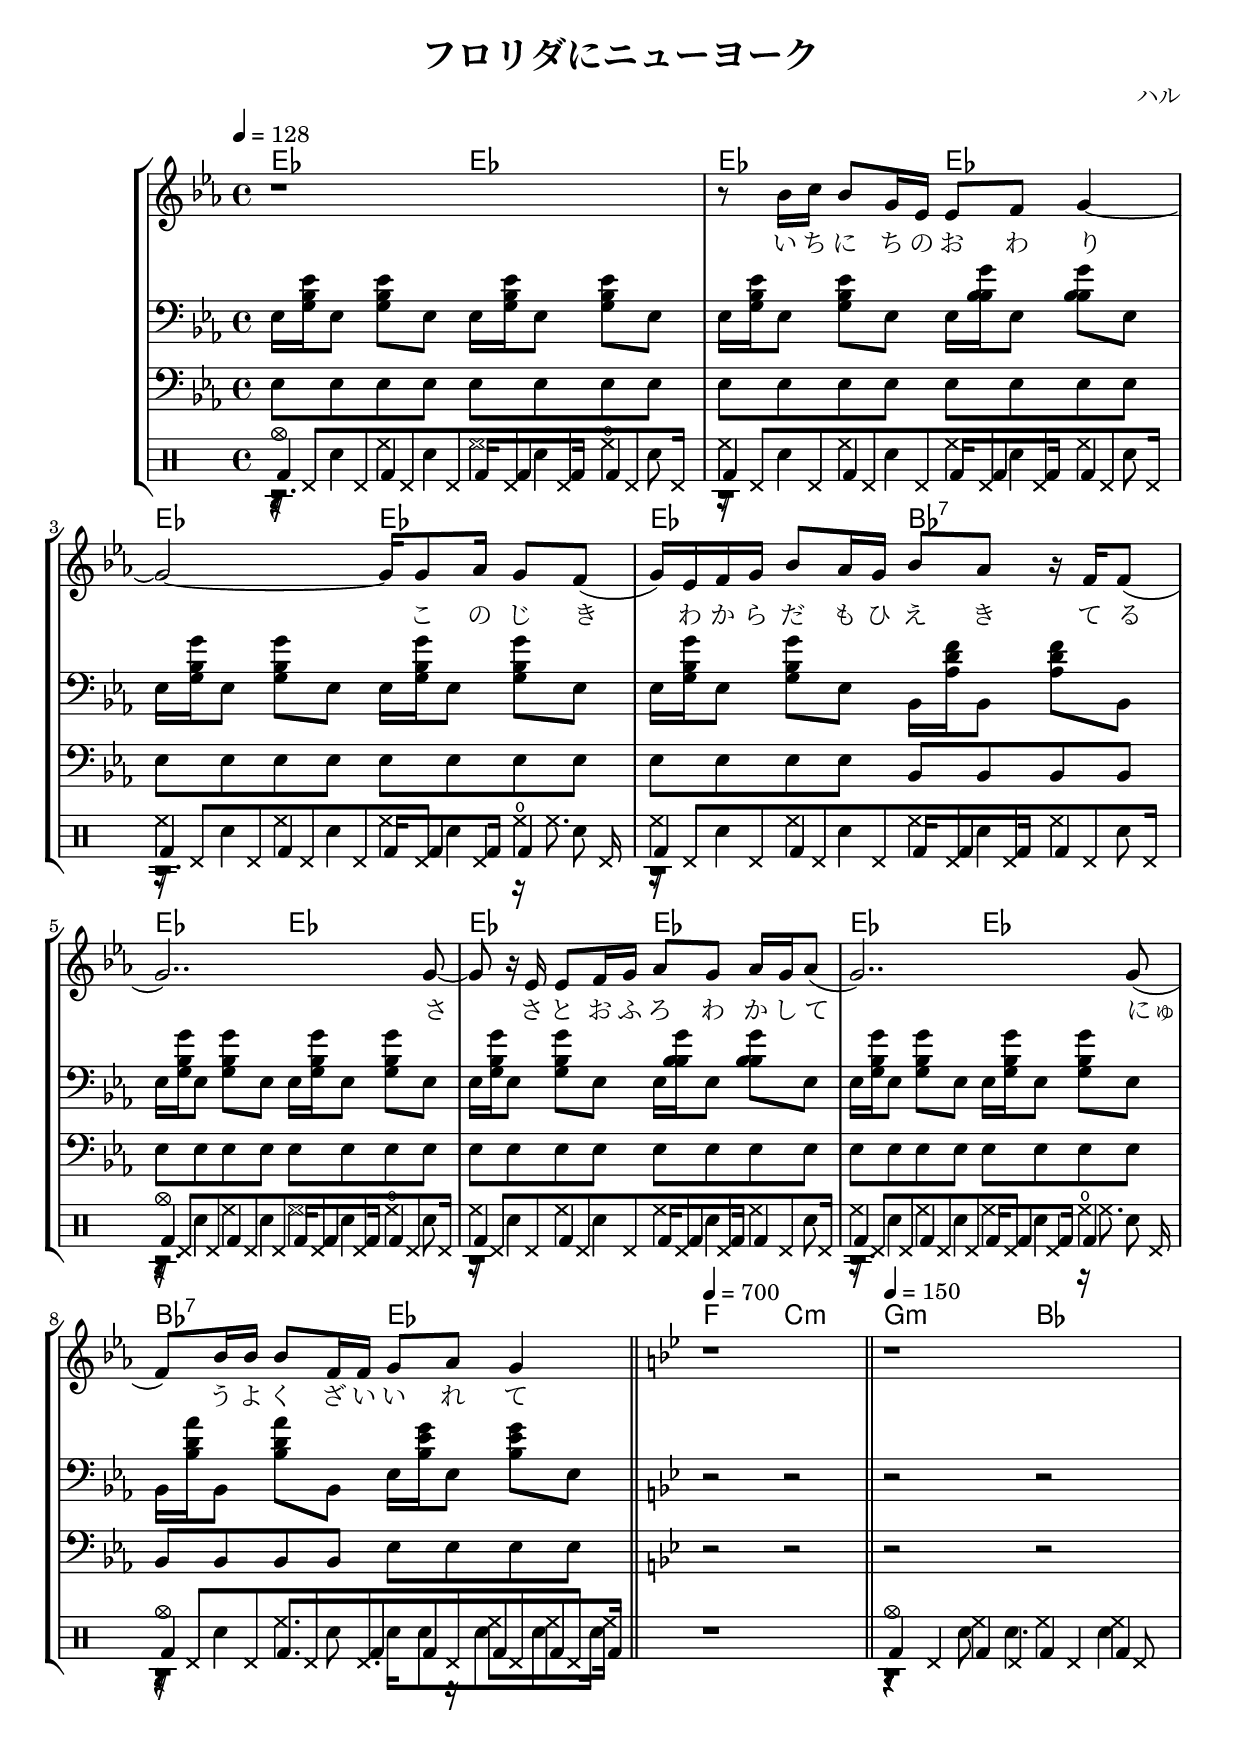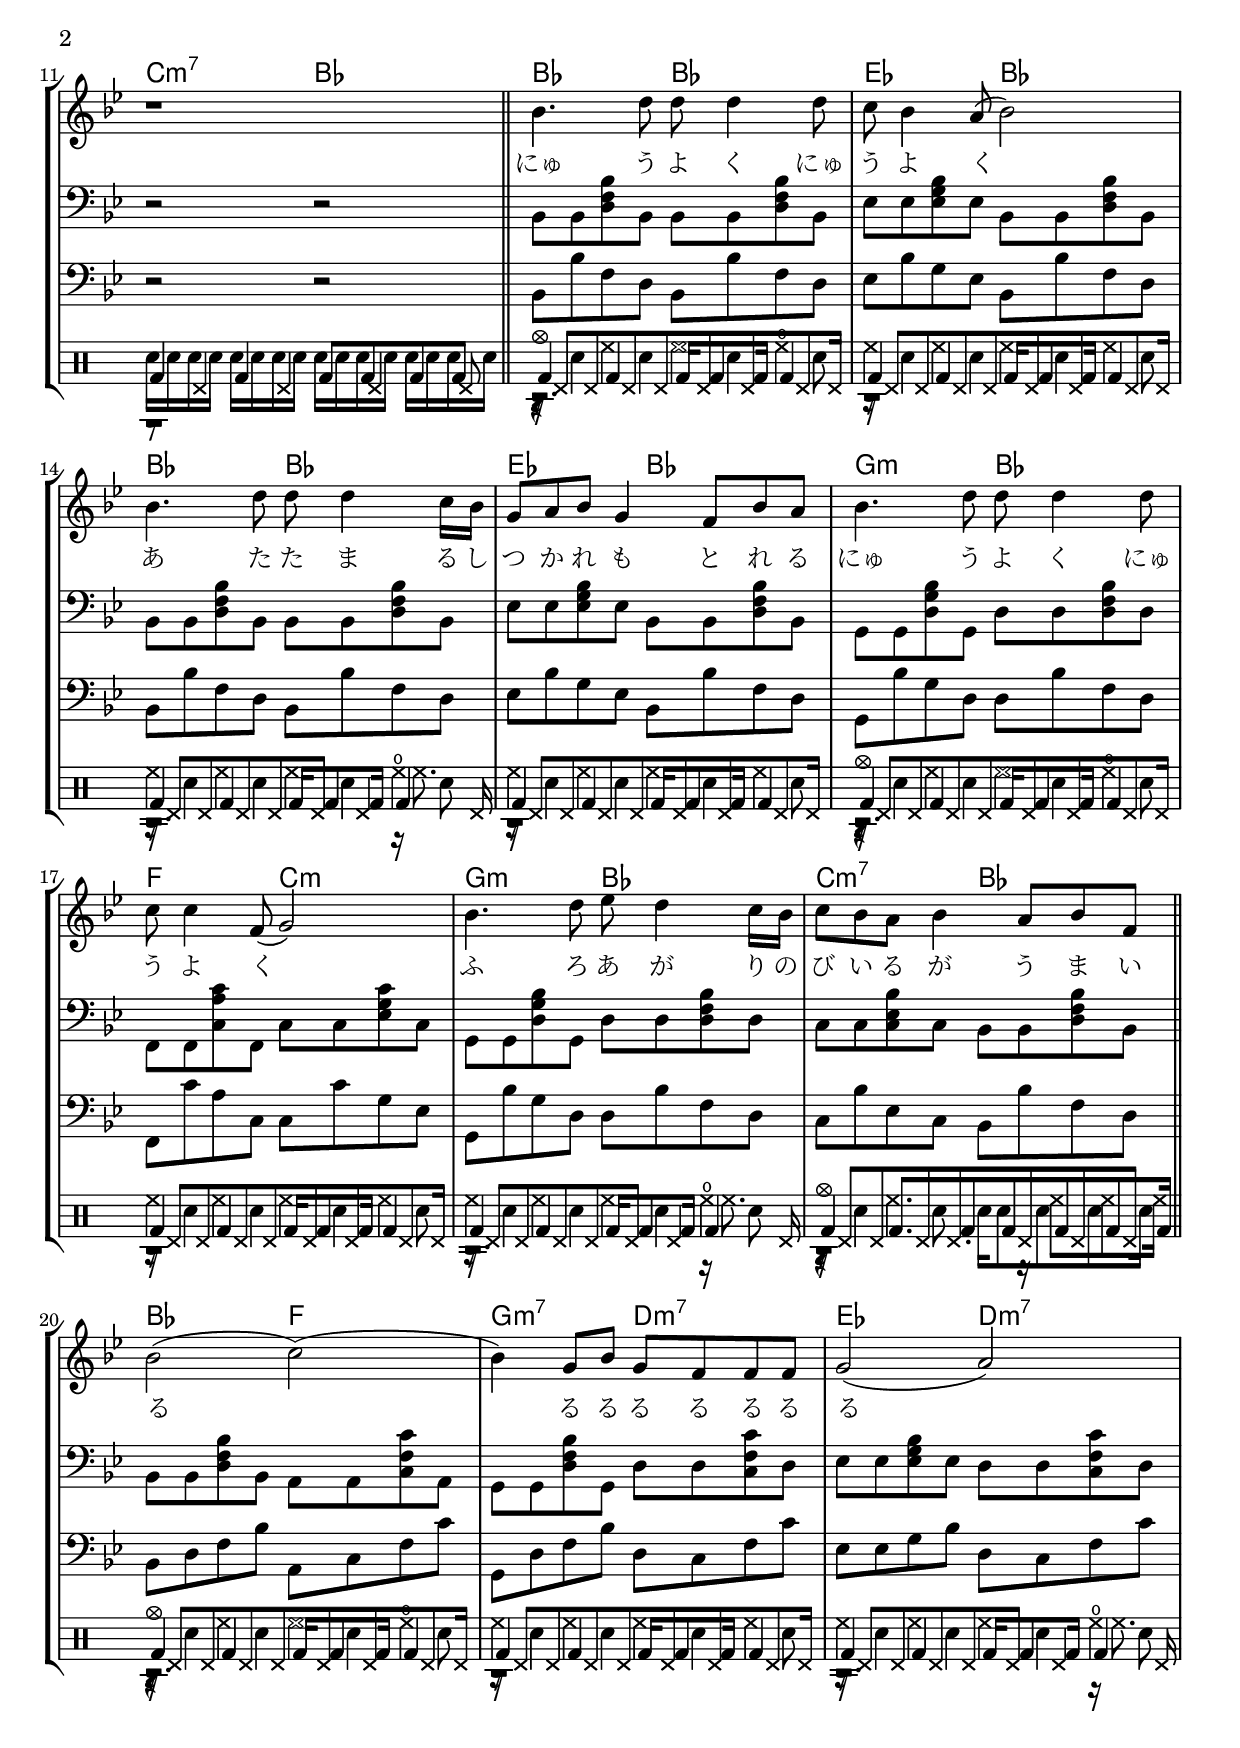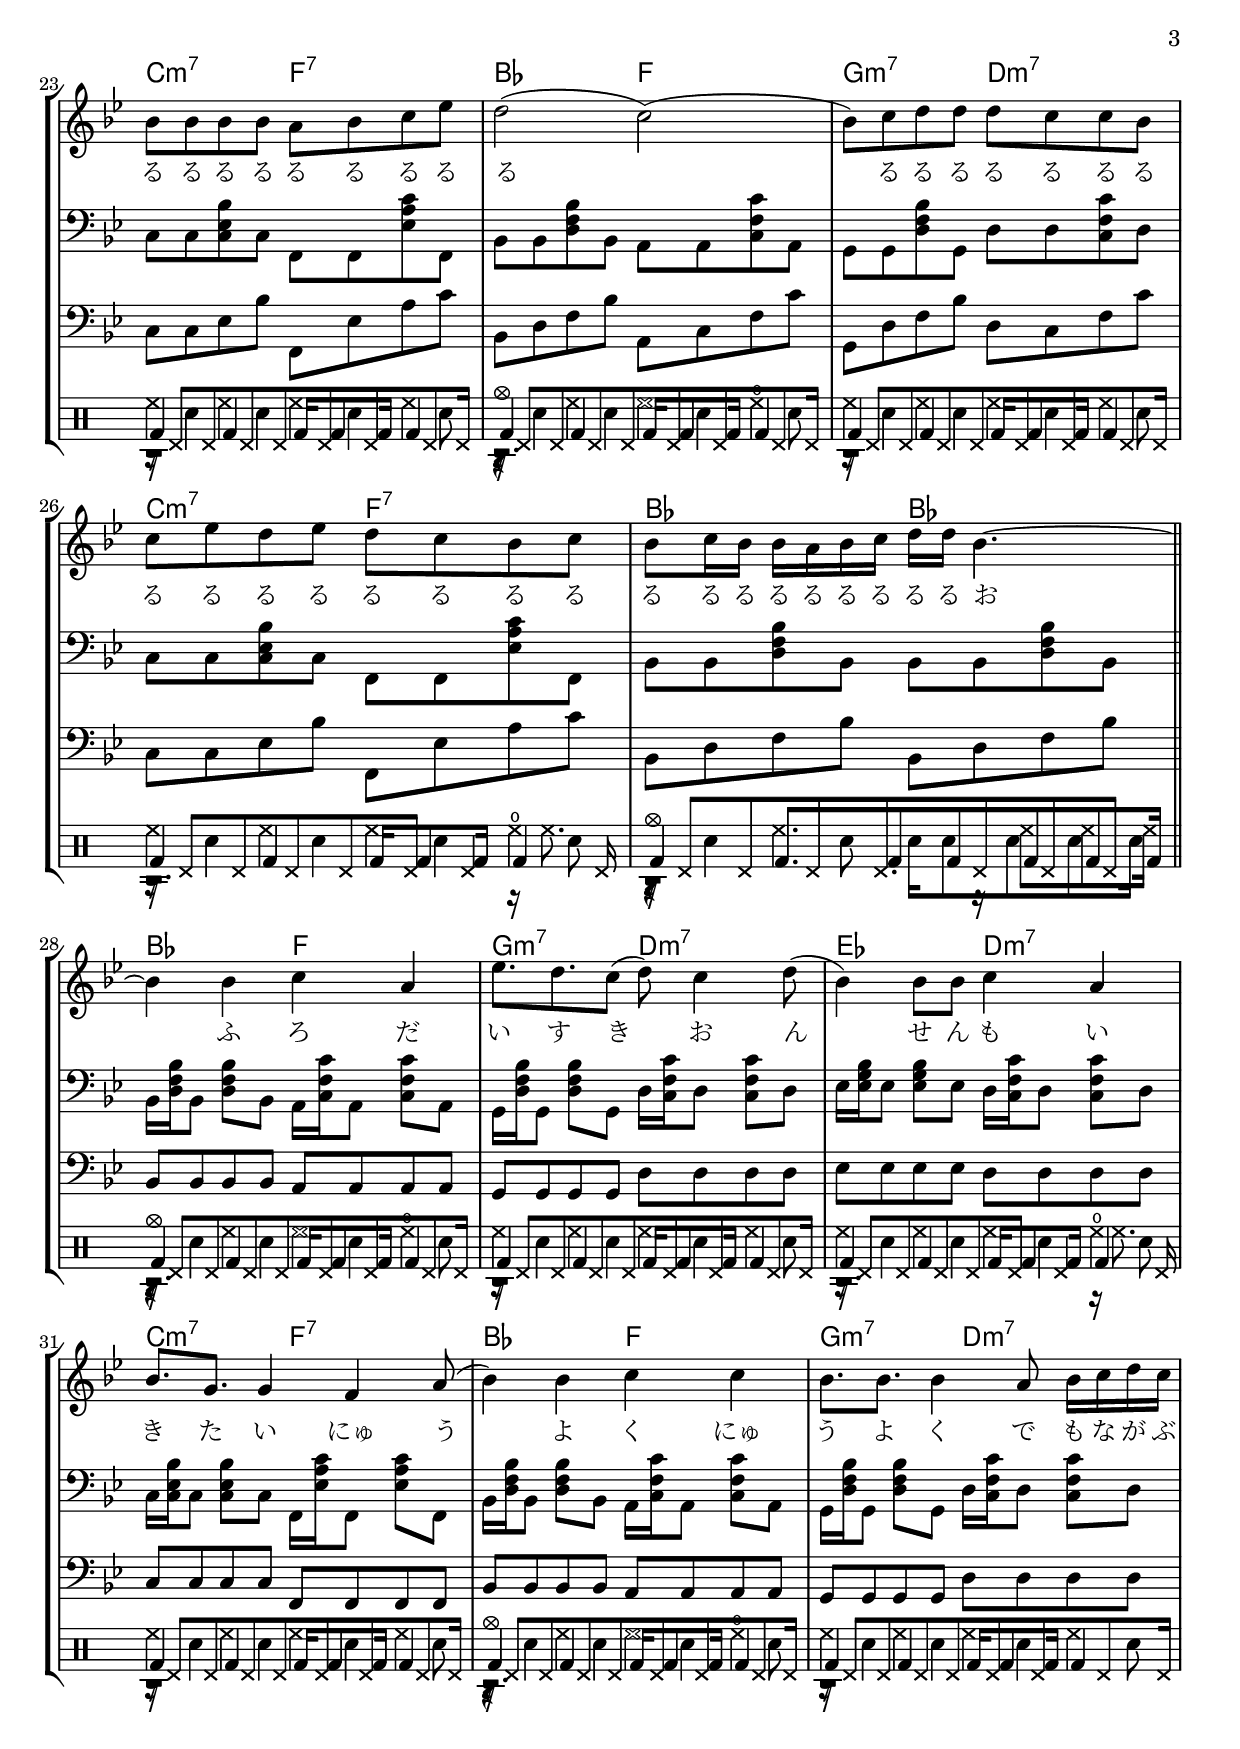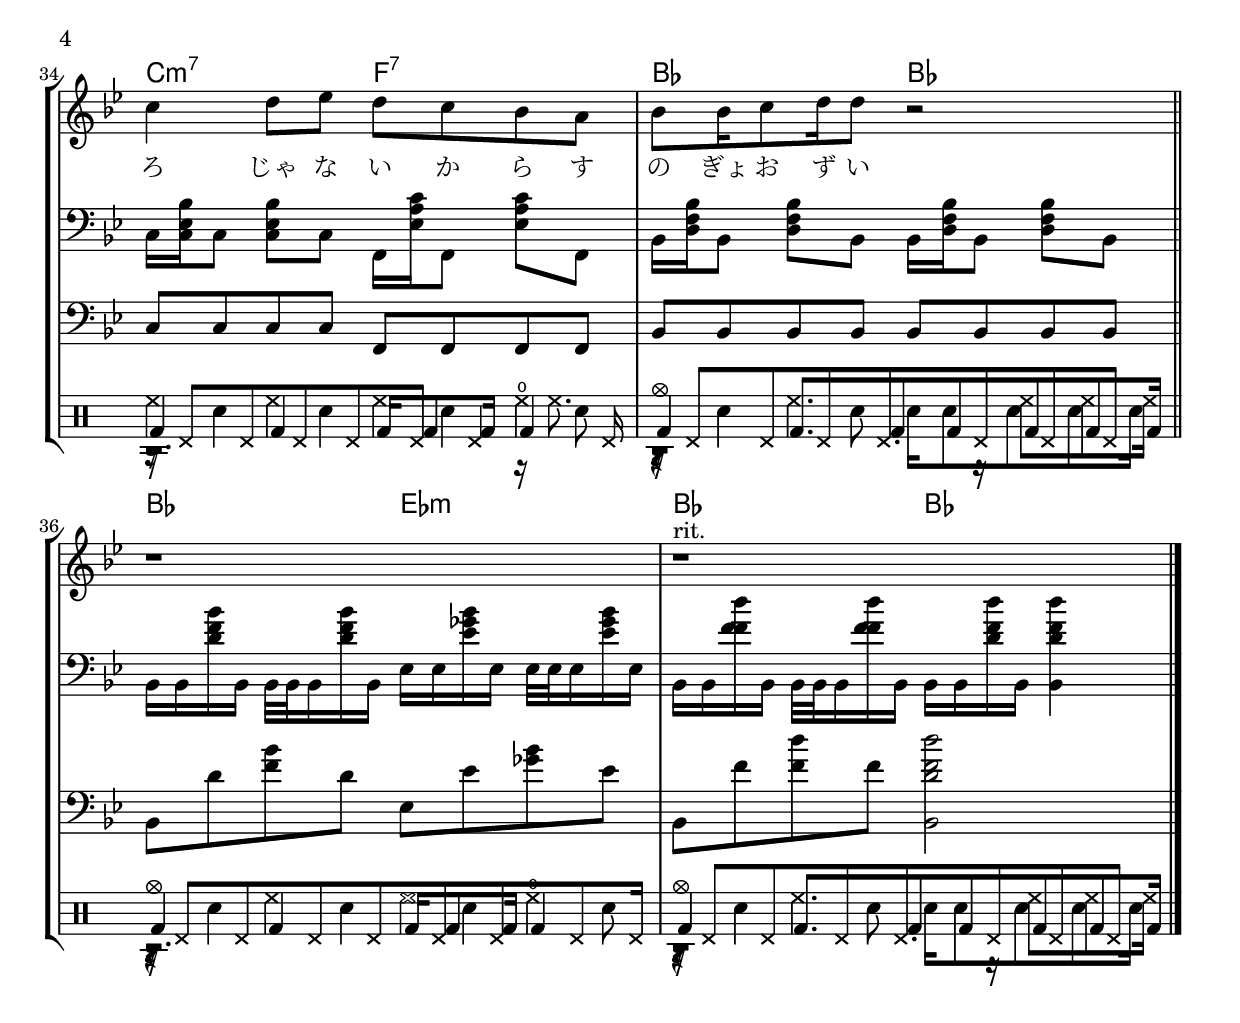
\version "2.12.1"

\header {
	title = \markup {フロリダにニューヨーク}
	composer = \markup \center-column {ハル}
}

harmony = \chordmode {
	es2 es es es es es es bes:7 es es es es es es bes:7 es 

	f c:m 

	g:m bes c:min7 bes 

	bes bes es bes bes bes es bes g:m bes f c:m g:m bes c:min7 bes 

	bes f g:min7 d:min7 es d:min7 c:min7 f:7 bes f g:min7 d:min7 c:min7 f:7 bes bes 

	bes f g:min7 d:min7 es d:min7 c:min7 f:7 bes f g:min7 d:min7 c:min7 f:7 bes bes 

	bes es:m bes bes 
}

melody = {
	\set Staff.midiInstrument = #"fss0.39"
		\key es \major
	\tempo 4 = 128
r1
r8 bes'16  c''16  bes'8  g'16  es'16  es'8  f'8  g'4~ 
	g'2~g'16  g'8  as'16  g'8  f'8 
	(g'16)  es'16  f'16  g'16  bes'8  as'16  g'16  bes'8  as'8  r16  f'16  f'8 
	(g'2..)  g'8~ 
	g'8  r16  es'16  es'8  f'16  g'16  as'8  g'8  as'16  g'16  as'8 
	(g'2..)  g'8 
	(f'8)  bes'16  bes'16  bes'8  f'16  f'16  g'8  as'8  g'4
	\key bes \major
	\tempo 4 = 700
	r1   
	\tempo 4 = 150
	r1 | r1   
	\set Staff.midiInstrument = #"fss0.39"
	 bes'4.  d''8  d''8  d''4  d''8 
	c''8  bes'4  a'8  (bes'2) 
	bes'4.  d''8  d''8  d''4  c''16  bes'16 
	g'8  a'8  bes'8  g'4  f'8  bes'8  a'8 
	bes'4.  d''8  d''8  d''4  d''8 
	c''8  c''4  f'8  (g'2) 
	bes'4.  d''8  es''8  d''4  c''16  bes'16 
	c''8  bes'8  a'8  bes'4  a'8  bes'8  f'8
	\set Staff.midiInstrument = #"Violin"
	 bes'2  (c''2) 
	(bes'4)  g'8  bes'8  g'8  f'8  f'8  f'8 
	g'2  (a'2) 
	bes'8  bes'8  bes'8  bes'8  a'8  bes'8  c''8  es''8 
	d''2  (c''2) 
	(bes'8)  c''8  d''8  d''8  d''8  c''8  c''8  bes'8 
	c''8  es''8  d''8  es''8  d''8  c''8  bes'8  c''8 
	bes'8  c''16  bes'16  bes'16  a'16  bes'16  c''16  d''16  d''16  	\set Staff.midiInstrument = #"fss0.39"
	bes'4.~ 
	bes'4  bes'4  c''4  a'4 
	es''8.  d''8.  c''8  (d''8)  c''4  d''8 
	(bes'4)  bes'8  bes'8  c''4  a'4 
	bes'8.  g'8.  g'4  f'4  a'8 
	(bes'4)  bes'4  c''4  c''4 
	bes'8.  bes'8.  bes'4  a'8  bes'16  c''16  d''16  c''16 
	c''4  d''8  es''8  d''8  c''8  bes'8  a'8 
	bes'8  bes'16  c''8  d''16  d''8  	r2 	r1 | r1^"rit." \bar "|."
}

words = \lyricmode {
	い  ち  に  ち  の  お  わ  り  こ  の  じ  き  わ  か  ら  だ  も  ひ  え  き  て  る  さ  さ  と  お  ふ  ろ  わ  か  し  て  にゅ  う  よ  く  ざ  い  い  れ  て  
	
	
	にゅ  う  よ  く  にゅ  う  よ  く  あ  た  た  ま  る  し  つ  か  れ  も  と  れ  る  にゅ  う  よ  く  にゅ  う  よ  く  ふ  ろ  あ  が  り  の  び  い  る  が  う  ま  い  
	る  る  る  る  る  る  る  る  る  る  る  る  る  る  る  る  る  る  る  る  る  る  る  る  る  る  る  る  る  る  る  る  る  る  る  る  る  る  る  る  る  
	お  ふ  ろ  だ  い  す  き  お  ん  せ  ん  も  い  き  た  い  にゅ  う  よ  く  にゅ  う  よ  く  で  も  な  が  ぶ  ろ  じゃ  な  い  か  ら  す  の  ぎょ  お  ず  い  
	
}

tempochange = {
	\tempo 4 = 128
	r1 | r1 | r1 | r1 | r1 | r1 | r1 | r1 \bar "||"
	\tempo 4 = 700
	r1 \bar "||"
	\tempo 4 = 150
	r1 | r1 \bar "||"
	\tempo 4 = 150
	r1 | r1 | r1 | r1 | r1 | r1 | r1 | r1 \bar "||"
	\tempo 4 = 150
	r1 | r1 | r1 | r1 | r1 | r1 | r1 | r1 \bar "||"
	\tempo 4 = 150
	r1 | r1 | r1 | r1 | r1 | r1 | r1 | r1 \bar "||"
	\tempo 4 = 150
	r1 | \tempo 4 = 112 r2 \tempo 4 = 100 r2 \bar "|."
}

mainacc = {
	\clef bass
	\set Staff.midiInstrument = #"Electric Guitar (clean)"
	\key es \major
	\tempo 4 = 128
	es16 <g bes es'>16 es8 <g bes es'>8 es8
	es16 <g bes es'>16 es8 <g bes es'>8 es8
	es16 <g bes es'>16 es8 <g bes es'>8 es8
	es16 <bes bes g'>16 es8 <bes bes g'>8 es8
	es16 <g bes g'>16 es8 <g bes g'>8 es8
	es16 <g bes g'>16 es8 <g bes g'>8 es8
	es16 <g bes g'>16 es8 <g bes g'>8 es8
	bes,16 <as d' f'>16 bes,8 <as d' f'>8 bes,8
	es16 <g bes g'>16 es8 <g bes g'>8 es8
	es16 <g bes g'>16 es8 <g bes g'>8 es8
	es16 <g bes g'>16 es8 <g bes g'>8 es8
	es16 <bes bes g'>16 es8 <bes bes g'>8 es8
	es16 <g bes g'>16 es8 <g bes g'>8 es8
	es16 <g bes g'>16 es8 <g bes g'>8 es8
	bes,16 <bes d' as'>16 bes,8 <bes d' as'>8 bes,8
	es16 <bes es' g'>16 es8 <bes es' g'>8 es8
	\bar "||"

	\set Staff.midiInstrument = #"Acoustic grand"
	\key bes \major
	\tempo 4 = 700
	r2
	r2
	\bar "||"

	\set Staff.midiInstrument = #"Acoustic grand"
	\tempo 4 = 150
	r2
	r2
	r2
	r2
	\bar "||"

	\set Staff.midiInstrument = #"Overdriven Guitar"
	bes,8 bes,8 <d f bes>8 bes,8
	bes,8 bes,8 <d f bes>8 bes,8
	es8 es8 <es g bes>8 es8
	bes,8 bes,8 <d f bes>8 bes,8
	bes,8 bes,8 <d f bes>8 bes,8
	bes,8 bes,8 <d f bes>8 bes,8
	es8 es8 <es g bes>8 es8
	bes,8 bes,8 <d f bes>8 bes,8
	g,8 g,8 <d g bes>8 g,8
	d8 d8 <d f bes>8 d8
	f,8 f,8 <c a c'>8 f,8
	c8 c8 <es g c'>8 c8
	g,8 g,8 <d g bes>8 g,8
	d8 d8 <d f bes>8 d8
	c8 c8 <c es bes>8 c8
	bes,8 bes,8 <d f bes>8 bes,8
	\bar "||"

	\set Staff.midiInstrument = #"Electric Guitar (clean)"
	bes,8 bes,8 <d f bes>8 bes,8
	a,8 a,8 <c f c'>8 a,8
	g,8 g,8 <d f bes>8 g,8
	d8 d8 <c f c'>8 d8
	es8 es8 <es g bes>8 es8
	d8 d8 <c f c'>8 d8
	c8 c8 <c es bes>8 c8
	f,8 f,8 <es a c'>8 f,8
	bes,8 bes,8 <d f bes>8 bes,8
	a,8 a,8 <c f c'>8 a,8
	g,8 g,8 <d f bes>8 g,8
	d8 d8 <c f c'>8 d8
	c8 c8 <c es bes>8 c8
	f,8 f,8 <es a c'>8 f,8
	bes,8 bes,8 <d f bes>8 bes,8
	bes,8 bes,8 <d f bes>8 bes,8
	\bar "||"

	\set Staff.midiInstrument = #"Overdriven Guitar"
	bes,16 <d f bes>16 bes,8 <d f bes>8 bes,8
	a,16 <c f c'>16 a,8 <c f c'>8 a,8
	g,16 <d f bes>16 g,8 <d f bes>8 g,8
	d16 <c f c'>16 d8 <c f c'>8 d8
	es16 <es g bes>16 es8 <es g bes>8 es8
	d16 <c f c'>16 d8 <c f c'>8 d8
	c16 <c es bes>16 c8 <c es bes>8 c8
	f,16 <es a c'>16 f,8 <es a c'>8 f,8
	bes,16 <d f bes>16 bes,8 <d f bes>8 bes,8
	a,16 <c f c'>16 a,8 <c f c'>8 a,8
	g,16 <d f bes>16 g,8 <d f bes>8 g,8
	d16 <c f c'>16 d8 <c f c'>8 d8
	c16 <c es bes>16 c8 <c es bes>8 c8
	f,16 <es a c'>16 f,8 <es a c'>8 f,8
	bes,16 <d f bes>16 bes,8 <d f bes>8 bes,8
	bes,16 <d f bes>16 bes,8 <d f bes>8 bes,8
	\bar "||"

	\set Staff.midiInstrument = #"Electric Guitar (clean)"
	bes,16 bes,16 <d' f' bes'>16 bes,16   bes,32 bes,32 bes,16 <d' f' bes'>16 bes,16
	es16 es16 <es' ges' bes'>16 es16   es32 es32 es16 <es' ges' bes'>16 es16
	bes,16 bes,16 <f' f' d''>16 bes,16   bes,32 bes,32 bes,16 <f' f' d''>16 bes,16
	bes,16 bes,16 <d' f' d''>16 bes,16 <bes, d' f' d''>4
	\bar "|."
}

subacc = {
	\clef bass
	\set Staff.midiInstrument = #"Electric Bass (finger)"
	\key es \major
	\tempo 4 = 128
	es8 es8 es8 es8
	es8 es8 es8 es8
	es8 es8 es8 es8
	es8 es8 es8 es8
	es8 es8 es8 es8
	es8 es8 es8 es8
	es8 es8 es8 es8
	bes,8 bes,8 bes,8 bes,8
	es8 es8 es8 es8
	es8 es8 es8 es8
	es8 es8 es8 es8
	es8 es8 es8 es8
	es8 es8 es8 es8
	es8 es8 es8 es8
	bes,8 bes,8 bes,8 bes,8
	es8 es8 es8 es8
	\bar "||"

	\set Staff.midiInstrument = #"Acoustic grand"
	\key bes \major
	\tempo 4 = 700
	r2
	r2
	\bar "||"

	\set Staff.midiInstrument = #"Acoustic grand"
	\tempo 4 = 150
	r2
	r2
	r2
	r2
	\bar "||"

	\set Staff.midiInstrument = #"Electric Bass (pick)"
	bes,8 bes f d
	bes,8 bes f d
	es8 bes g es
	bes,8 bes f d
	bes,8 bes f d
	bes,8 bes f d
	es8 bes g es
	bes,8 bes f d
	g,8 bes g d
	d8 bes f d
	f,8 c' a c
	c8 c' g es
	g,8 bes g d
	d8 bes f d
	c8 bes es c
	bes,8 bes f d
	\bar "||"

	\set Staff.midiInstrument = #"Electric Bass (finger)"
	bes,8 d8 f8 bes8
	a,8 c8 f8 c'8
	g,8 d8 f8 bes8
	d8 c8 f8 c'8
	es8 es8 g8 bes8
	d8 c8 f8 c'8
	c8 c8 es8 bes8
	f,8 es8 a8 c'8
	bes,8 d8 f8 bes8
	a,8 c8 f8 c'8
	g,8 d8 f8 bes8
	d8 c8 f8 c'8
	c8 c8 es8 bes8
	f,8 es8 a8 c'8
	bes,8 d8 f8 bes8
	bes,8 d8 f8 bes8
	\bar "||"

	\set Staff.midiInstrument = #"Electric Bass (pick)"
	bes,8 bes,8 bes,8 bes,8
	a,8 a,8 a,8 a,8
	g,8 g,8 g,8 g,8
	d8 d8 d8 d8
	es8 es8 es8 es8
	d8 d8 d8 d8
	c8 c8 c8 c8
	f,8 f,8 f,8 f,8
	bes,8 bes,8 bes,8 bes,8
	a,8 a,8 a,8 a,8
	g,8 g,8 g,8 g,8
	d8 d8 d8 d8
	c8 c8 c8 c8
	f,8 f,8 f,8 f,8
	bes,8 bes,8 bes,8 bes,8
	bes,8 bes,8 bes,8 bes,8
	\bar "||"

	\set Staff.midiInstrument = #"Electric Bass (pick)"
	bes,8 d' <f' bes'> d'
	es8 es' <ges' bes'> es'
	bes,8 f' <f' d''> f'
	<bes, d' f' d''>2
	\bar "|."
}

percA = {
	\drummode {
	r2. hho4  |r1  |r2. hho4  |r1  |r2. hho4  |r1  |r2. hho4  |r1  \bar "||"
	r1 \bar "||"
	r4 hh4 hh4 hh4  |r1  \bar "||"
	r2. hho4  |r1  |r2. hho4  |r1  |r2. hho4  |r1  |r2. hho4  |r1  \bar "||"
	r2. hho4  |r1  |r2. hho4  |r1  |r2. hho4  |r1  |r2. hho4  |r1  \bar "||"
	r2. hho4  |r1  |r2. hho4  |r1  |r2. hho4  |r1  |r2. hho4  |r1  \bar "||"
	r2. hho4  |r1  \bar "|."
	}
}

percB = {
	\drummode {
	r4 hh4 hh2  |hh4 hh4 hh4 hh4  |hh4 hh4 hh4 r16 hh8.  |hh4 hh4 hh4 hh4  |r4 hh4 hh2  |hh4 hh4 hh4 hh4  |hh4 hh4 hh4 r16 hh8.  |r4 hh4. r16 hh8 hh8 hh16  \bar "||"
	r1 \bar "||"
	r4 sn8 sn4. sn4  |sn16 sn16 sn16 sn16 sn16 sn16 sn16 sn16 sn16 sn16 sn16 sn16 sn16 sn16 sn16 sn16  \bar "||"
	r4 hh4 hh2  |hh4 hh4 hh4 hh4  |hh4 hh4 hh4 r16 hh8.  |hh4 hh4 hh4 hh4  |r4 hh4 hh2  |hh4 hh4 hh4 hh4  |hh4 hh4 hh4 r16 hh8.  |r4 hh4. r16 hh8 hh8 hh16  \bar "||"
	r4 hh4 hh2  |hh4 hh4 hh4 hh4  |hh4 hh4 hh4 r16 hh8.  |hh4 hh4 hh4 hh4  |r4 hh4 hh2  |hh4 hh4 hh4 hh4  |hh4 hh4 hh4 r16 hh8.  |r4 hh4. r16 hh8 hh8 hh16  \bar "||"
	r4 hh4 hh2  |hh4 hh4 hh4 hh4  |hh4 hh4 hh4 r16 hh8.  |hh4 hh4 hh4 hh4  |r4 hh4 hh2  |hh4 hh4 hh4 hh4  |hh4 hh4 hh4 r16 hh8.  |r4 hh4. r16 hh8 hh8 hh16  \bar "||"
	r4 hh4 hh2  |r4 hh4. r16 hh8 hh8 hh16  \bar "|."
	}
}

percC = {
	\drummode {
	r16 hhp8 hhp8 hhp8 hhp8 hhp8 hhp8 hhp8 hhp16  |r16 hhp8 hhp8 hhp8 hhp8 hhp8 hhp8 hhp8 hhp16  |r16 hhp8 hhp8 hhp8 hhp8 hhp8 hhp4 hhp16  |r16 hhp8 hhp8 hhp8 hhp8 hhp8 hhp8 hhp8 hhp16  |r16 hhp8 hhp8 hhp8 hhp8 hhp8 hhp8 hhp8 hhp16  |r16 hhp8 hhp8 hhp8 hhp8 hhp8 hhp8 hhp8 hhp16  |r16 hhp8 hhp8 hhp8 hhp8 hhp8 hhp4 hhp16  |r16 hhp8 hhp8 hhp8 hhp8. hhp8 hhp8 hhp8  \bar "||"
	r1 \bar "||"
	bd4 bd4 bd4 bd4  |bd4 bd4 bd8 bd8 bd8 bd8  \bar "||"
	r16 hhp8 hhp8 hhp8 hhp8 hhp8 hhp8 hhp8 hhp16  |r16 hhp8 hhp8 hhp8 hhp8 hhp8 hhp8 hhp8 hhp16  |r16 hhp8 hhp8 hhp8 hhp8 hhp8 hhp4 hhp16  |r16 hhp8 hhp8 hhp8 hhp8 hhp8 hhp8 hhp8 hhp16  |r16 hhp8 hhp8 hhp8 hhp8 hhp8 hhp8 hhp8 hhp16  |r16 hhp8 hhp8 hhp8 hhp8 hhp8 hhp8 hhp8 hhp16  |r16 hhp8 hhp8 hhp8 hhp8 hhp8 hhp4 hhp16  |r16 hhp8 hhp8 hhp8 hhp8. hhp8 hhp8 hhp8  \bar "||"
	r16 hhp8 hhp8 hhp8 hhp8 hhp8 hhp8 hhp8 hhp16  |r16 hhp8 hhp8 hhp8 hhp8 hhp8 hhp8 hhp8 hhp16  |r16 hhp8 hhp8 hhp8 hhp8 hhp8 hhp4 hhp16  |r16 hhp8 hhp8 hhp8 hhp8 hhp8 hhp8 hhp8 hhp16  |r16 hhp8 hhp8 hhp8 hhp8 hhp8 hhp8 hhp8 hhp16  |r16 hhp8 hhp8 hhp8 hhp8 hhp8 hhp8 hhp8 hhp16  |r16 hhp8 hhp8 hhp8 hhp8 hhp8 hhp4 hhp16  |r16 hhp8 hhp8 hhp8 hhp8. hhp8 hhp8 hhp8  \bar "||"
	r16 hhp8 hhp8 hhp8 hhp8 hhp8 hhp8 hhp8 hhp16  |r16 hhp8 hhp8 hhp8 hhp8 hhp8 hhp8 hhp8 hhp16  |r16 hhp8 hhp8 hhp8 hhp8 hhp8 hhp4 hhp16  |r16 hhp8 hhp8 hhp8 hhp8 hhp8 hhp8 hhp8 hhp16  |r16 hhp8 hhp8 hhp8 hhp8 hhp8 hhp8 hhp8 hhp16  |r16 hhp8 hhp8 hhp8 hhp8 hhp8 hhp8 hhp8 hhp16  |r16 hhp8 hhp8 hhp8 hhp8 hhp8 hhp4 hhp16  |r16 hhp8 hhp8 hhp8 hhp8. hhp8 hhp8 hhp8  \bar "||"
	r16 hhp8 hhp8 hhp8 hhp8 hhp8 hhp8 hhp8 hhp16  |r16 hhp8 hhp8 hhp8 hhp8. hhp8 hhp8 hhp8  \bar "|."
	}
}

percD = {
	\drummode {
	r8 sn4 sn4 sn4 sn8  |r8 sn4 sn4 sn4 sn8  |r8 sn4 sn4 sn4 sn8  |r8 sn4 sn4 sn4 sn8  |r8 sn4 sn4 sn4 sn8  |r8 sn4 sn4 sn4 sn8  |r8 sn4 sn4 sn4 sn8  |r8 sn4 sn8 sn16 sn8 sn8 sn8 sn16  \bar "||"
	r1 \bar "||"
	r8 hhp4 hhp4 hhp4 hhp8  |r8 hhp4 hhp4 hhp4 hhp8  \bar "||"
	r8 sn4 sn4 sn4 sn8  |r8 sn4 sn4 sn4 sn8  |r8 sn4 sn4 sn4 sn8  |r8 sn4 sn4 sn4 sn8  |r8 sn4 sn4 sn4 sn8  |r8 sn4 sn4 sn4 sn8  |r8 sn4 sn4 sn4 sn8  |r8 sn4 sn8 sn16 sn8 sn8 sn8 sn16  \bar "||"
	r8 sn4 sn4 sn4 sn8  |r8 sn4 sn4 sn4 sn8  |r8 sn4 sn4 sn4 sn8  |r8 sn4 sn4 sn4 sn8  |r8 sn4 sn4 sn4 sn8  |r8 sn4 sn4 sn4 sn8  |r8 sn4 sn4 sn4 sn8  |r8 sn4 sn8 sn16 sn8 sn8 sn8 sn16  \bar "||"
	r8 sn4 sn4 sn4 sn8  |r8 sn4 sn4 sn4 sn8  |r8 sn4 sn4 sn4 sn8  |r8 sn4 sn4 sn4 sn8  |r8 sn4 sn4 sn4 sn8  |r8 sn4 sn4 sn4 sn8  |r8 sn4 sn4 sn4 sn8  |r8 sn4 sn8 sn16 sn8 sn8 sn8 sn16  \bar "||"
	r8 sn4 sn4 sn4 sn8  |r8 sn4 sn8 sn16 sn8 sn8 sn8 sn16  \bar "|."
	}
}

percE = {
	\drummode {
	bd4 bd4 bd16 bd8 bd16 bd4  |bd4 bd4 bd16 bd8 bd16 bd4  |bd4 bd4 bd16 bd8 bd16 bd4  |bd4 bd4 bd16 bd8 bd16 bd4  |bd4 bd4 bd16 bd8 bd16 bd4  |bd4 bd4 bd16 bd8 bd16 bd4  |bd4 bd4 bd16 bd8 bd16 bd4  |bd4 bd8. bd8 bd8 bd8 bd8 bd16  \bar "||"
	r1 \bar "||"
	cymc1  |r1 \bar "||"
	bd4 bd4 bd16 bd8 bd16 bd4  |bd4 bd4 bd16 bd8 bd16 bd4  |bd4 bd4 bd16 bd8 bd16 bd4  |bd4 bd4 bd16 bd8 bd16 bd4  |bd4 bd4 bd16 bd8 bd16 bd4  |bd4 bd4 bd16 bd8 bd16 bd4  |bd4 bd4 bd16 bd8 bd16 bd4  |bd4 bd8. bd8 bd8 bd8 bd8 bd16  \bar "||"
	bd4 bd4 bd16 bd8 bd16 bd4  |bd4 bd4 bd16 bd8 bd16 bd4  |bd4 bd4 bd16 bd8 bd16 bd4  |bd4 bd4 bd16 bd8 bd16 bd4  |bd4 bd4 bd16 bd8 bd16 bd4  |bd4 bd4 bd16 bd8 bd16 bd4  |bd4 bd4 bd16 bd8 bd16 bd4  |bd4 bd8. bd8 bd8 bd8 bd8 bd16  \bar "||"
	bd4 bd4 bd16 bd8 bd16 bd4  |bd4 bd4 bd16 bd8 bd16 bd4  |bd4 bd4 bd16 bd8 bd16 bd4  |bd4 bd4 bd16 bd8 bd16 bd4  |bd4 bd4 bd16 bd8 bd16 bd4  |bd4 bd4 bd16 bd8 bd16 bd4  |bd4 bd4 bd16 bd8 bd16 bd4  |bd4 bd8. bd8 bd8 bd8 bd8 bd16  \bar "||"
	bd4 bd4 bd16 bd8 bd16 bd4  |bd4 bd8. bd8 bd8 bd8 bd8 bd16  \bar "|."
	}
}

percF = {
	\drummode {
	cymc1  |r1 |r1 |r1 |cymc1  |r1 |r1 |cymc1  \bar "||"
	r1 \bar "||"
	r1 | r1 \bar "||"
	cymc1  |r1 |r1 |r1 |cymc1  |r1 |r1 |cymc1  \bar "||"
	cymc1  |r1 |r1 |r1 |cymc1  |r1 |r1 |cymc1  \bar "||"
	cymc1  |r1 |r1 |r1 |cymc1  |r1 |r1 |cymc1  \bar "||"
	cymc1  |cymc1  \bar "|."
	}
}

\score {
	<<
		\new StaffGroup <<
			\new ChordNames {\harmony}
			\new Voice = "melody" {\melody}
			\new Lyrics \lyricsto "melody" \words
			\new Staff = "mainacc" {\mainacc}
			\new Staff = "subacc" {\subacc}
			\new DrumStaff <<
				\new DrumVoice {\percA}
				\new DrumVoice {\percB}
				\new DrumVoice {\percC}
				\new DrumVoice {\percD}
				\new DrumVoice {\percE}
				\new DrumVoice {\percF}
			>>
		>>
	>>
	\layout { }
}
